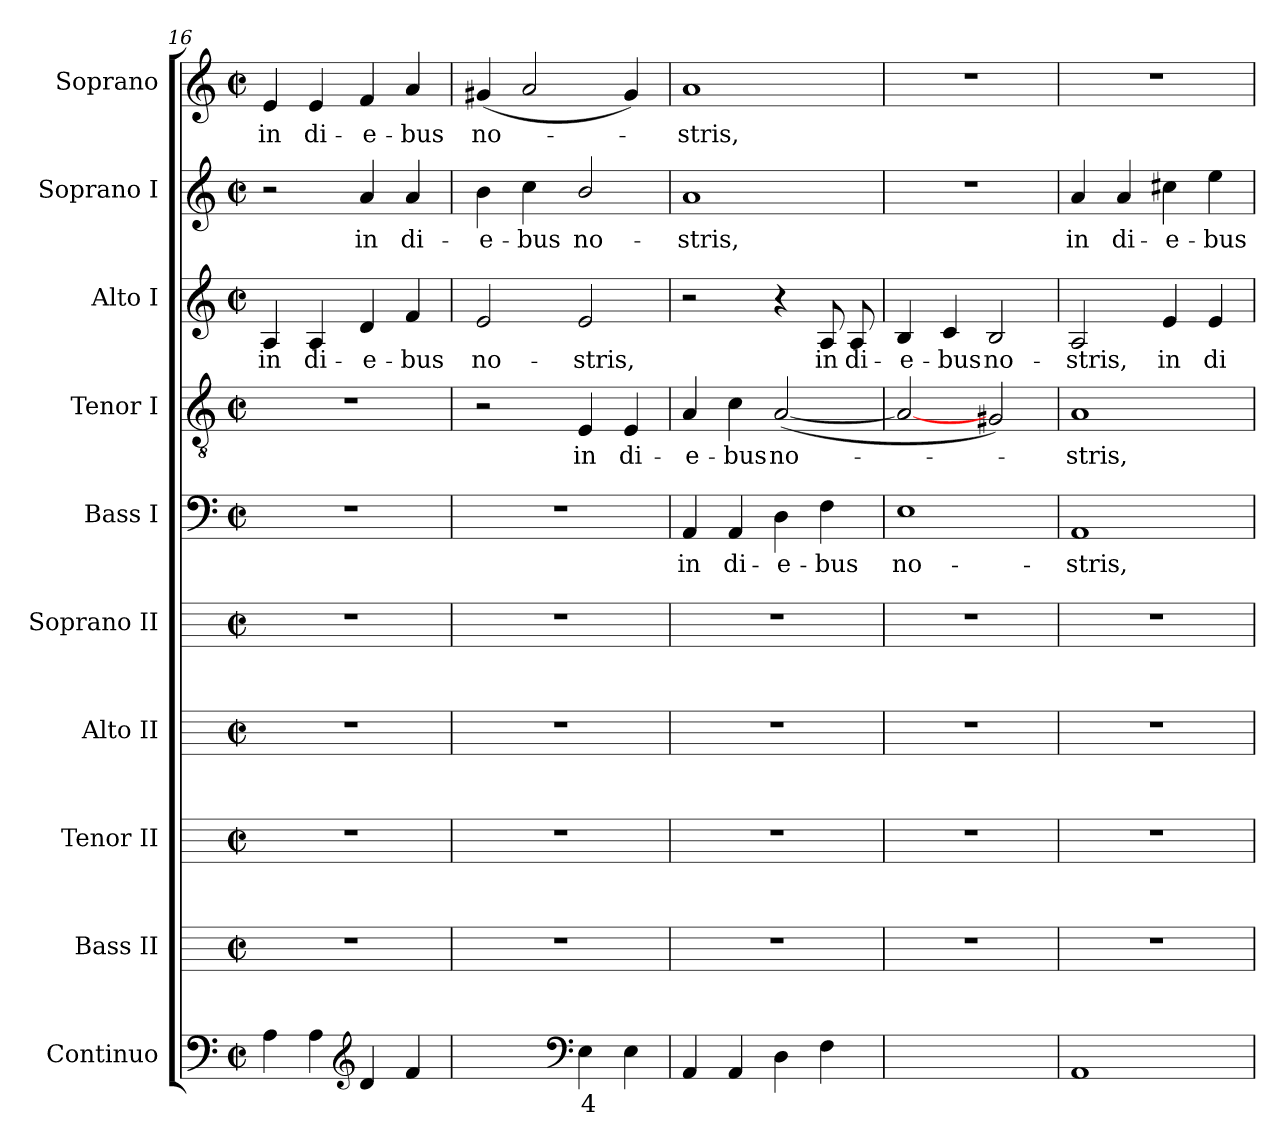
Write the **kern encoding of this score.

**kern	**text	**kern	**kern	**kern	**kern	**kern	**text	**kern	**text	**kern	**text	**kern	**text	**kern	**text
*part10	*part10	*part9	*part8	*part7	*part6	*part5	*part5	*part4	*part4	*part3	*part3	*part2	*part2	*part1	*part1
*staff10	*staff10	*staff9	*staff8	*staff7	*staff6	*staff5	*staff5	*staff4	*staff4	*staff3	*staff3	*staff2	*staff2	*staff1	*staff1
*I"Continuo	*	*I"Bass II	*I"Tenor II	*I"Alto II	*I"Soprano II	*I"Bass I	*	*I"Tenor I	*	*I"Alto I	*	*I"Soprano I	*	*I"Soprano	*
*	*	*I'B II	*I'T II	*I'A II	*I'S II	*I'B I	*	*I'T I	*	*I'A I	*	*I'S I	*	*I'S	*
*clefF4	*	*	*	*	*	*clefF4	*	*clefGv2	*	*clefG2	*	*clefG2	*	*clefG2	*
*k[]	*	*	*	*	*	*k[]	*	*k[]	*	*k[]	*	*k[]	*	*k[]	*
*C:	*	*	*	*	*	*C:	*	*C:	*	*C:	*	*C:	*	*C:	*
*M2/2	*	*M2/2	*M2/2	*M2/2	*M2/2	*M2/2	*	*M2/2	*	*M2/2	*	*M2/2	*	*M2/2	*
*met(c|)	*	*met(c|)	*met(c|)	*met(c|)	*met(c|)	*met(c|)	*	*met(c|)	*	*met(c|)	*	*met(c|)	*	*met(c|)	*
=16	=16	=16	=16	=16	=16	=16	=16	=16	=16	=16	=16	=16	=16	=16	=16
!	!	!	!	!	!	!	!	!	!	!	!LO:LY:b	!	!	!	!LO:LY:b
4A	.	1r	1r	1r	1r	1r	.	1r	.	4A	in	2r	.	4e	in
!	!	!	!	!	!	!	!	!	!	!	!LO:LY:b	!	!	!	!LO:LY:b
4A	.	.	.	.	.	.	.	.	.	4A	di-	.	.	4e	di-
*clefG2	*	*	*	*	*	*	*	*	*	*	*	*	*	*	*
!	!	!	!	!	!	!	!	!	!	!	!LO:LY:b	!	!LO:LY:b	!	!LO:LY:b
4d	.	.	.	.	.	.	.	.	.	4d	-e-	4a	in	4f	-e-
!	!	!	!	!	!	!	!	!	!	!	!LO:LY:b	!	!LO:LY:b	!	!LO:LY:b
4f	.	.	.	.	.	.	.	.	.	4f	-bus	4a	di-	4a	-bus
=17	=17	=17	=17	=17	=17	=17	=17	=17	=17	=17	=17	=17	=17	=17	=17
!	!	!	!	!	!	!	!	!	!	!	!LO:LY:b	!	!LO:LY:b	!	!LO:LY:b
[4eyy	.	1r	1r	1r	1r	1r	.	2r	.	2e	no-	4b	-e-	(<4g#X	no-
!	!LO:LY:b	!	!	!	!	!	!	!	!	!	!	!	!LO:LY:b	!	!
4eyy]	4	.	.	.	.	.	.	.	.	.	.	4cc	-bus	2a	.
*clefF4	*	*	*	*	*	*	*	*	*	*	*	*	*	*	*
!	!LO:LY:b	!	!	!	!	!	!	!	!LO:LY:b	!	!LO:LY:b	!	!LO:LY:b	!	!
4E	4	.	.	.	.	.	.	4E	in	2e	-stris,	2b/	no-	.	.
!	!	!	!	!	!	!	!	!	!LO:LY:b	!	!	!	!	!	!
4E	.	.	.	.	.	.	.	4E	di-	.	.	.	.	4g#)	.
=18	=18	=18	=18	=18	=18	=18	=18	=18	=18	=18	=18	=18	=18	=18	=18
!	!	!	!	!	!	!	!LO:LY:b	!	!LO:LY:b	!	!	!	!LO:LY:b	!	!LO:LY:b
4AA	.	1r	1r	1r	1r	4AA	in	4A	-e-	2r	.	1a	-stris,	1a	stris,
!	!	!	!	!	!	!	!LO:LY:b	!	!LO:LY:b	!	!	!	!	!	!
4AA	.	.	.	.	.	4AA	di-	4c	-bus	.	.	.	.	.	.
!	!	!	!	!	!	!	!LO:LY:b	!	!LO:LY:b	!	!	!	!	!	!
4D	.	.	.	.	.	4D	-e-	(<[2A	no-	4r	.	.	.	.	.
!	!	!	!	!	!	!	!LO:LY:b	!	!	!	!LO:LY:b	!	!	!	!
4F	.	.	.	.	.	4F	-bus	.	.	8A	in	.	.	.	.
!	!	!	!	!	!	!	!	!	!	!	!LO:LY:b	!	!	!	!
.	.	.	.	.	.	.	.	.	.	8AL	di-	.	.	.	.
=19	=19	=19	=19	=19	=19	=19	=19	=19	=19	=19	=19	=19	=19	=19	=19
!	!LO:LY:b	!	!	!	!	!	!LO:LY:b	!	!	!	!LO:LY:b	!	!	!	!
[2Eyy	4	1r	1r	1r	1r	1E	no-	2A_	.	4B	e-	1r	.	1r	.
!	!	!	!	!	!	!	!	!	!	!	!LO:LY:b	!	!	!	!
.	.	.	.	.	.	.	.	.	.	4c	-bus	.	.	.	.
!	!	!	!	!	!	!	!	!	!	!	!LO:LY:b	!	!	!	!
2Eyy]	.	.	.	.	.	.	.	2G#X)	.	2B	no-	.	.	.	.
=20	=20	=20	=20	=20	=20	=20	=20	=20	=20	=20	=20	=20	=20	=20	=20
!	!	!	!	!	!	!	!LO:LY:b	!	!LO:LY:b	!	!LO:LY:b	!	!LO:LY:b	!	!
1AA	.	1r	1r	1r	1r	1AA	-stris,	1A	stris,	2A	-stris,	4a	in	1r	.
!	!	!	!	!	!	!	!	!	!	!	!	!	!LO:LY:b	!	!
.	.	.	.	.	.	.	.	.	.	.	.	4a	di-	.	.
!	!	!	!	!	!	!	!	!	!	!	!LO:LY:b	!	!LO:LY:b	!	!
.	.	.	.	.	.	.	.	.	.	4e	in	4cc#X	-e-	.	.
!	!	!	!	!	!	!	!	!	!	!	!LO:LY:b	!	!LO:LY:b	!	!
.	.	.	.	.	.	.	.	.	.	4e	di-	4ee	-bus	.	.
=	=	=	=	=	=	=	=	=	=	=	=	=	=	=	=
*-	*-	*-	*-	*-	*-	*-	*-	*-	*-	*-	*-	*-	*-	*-	*-
